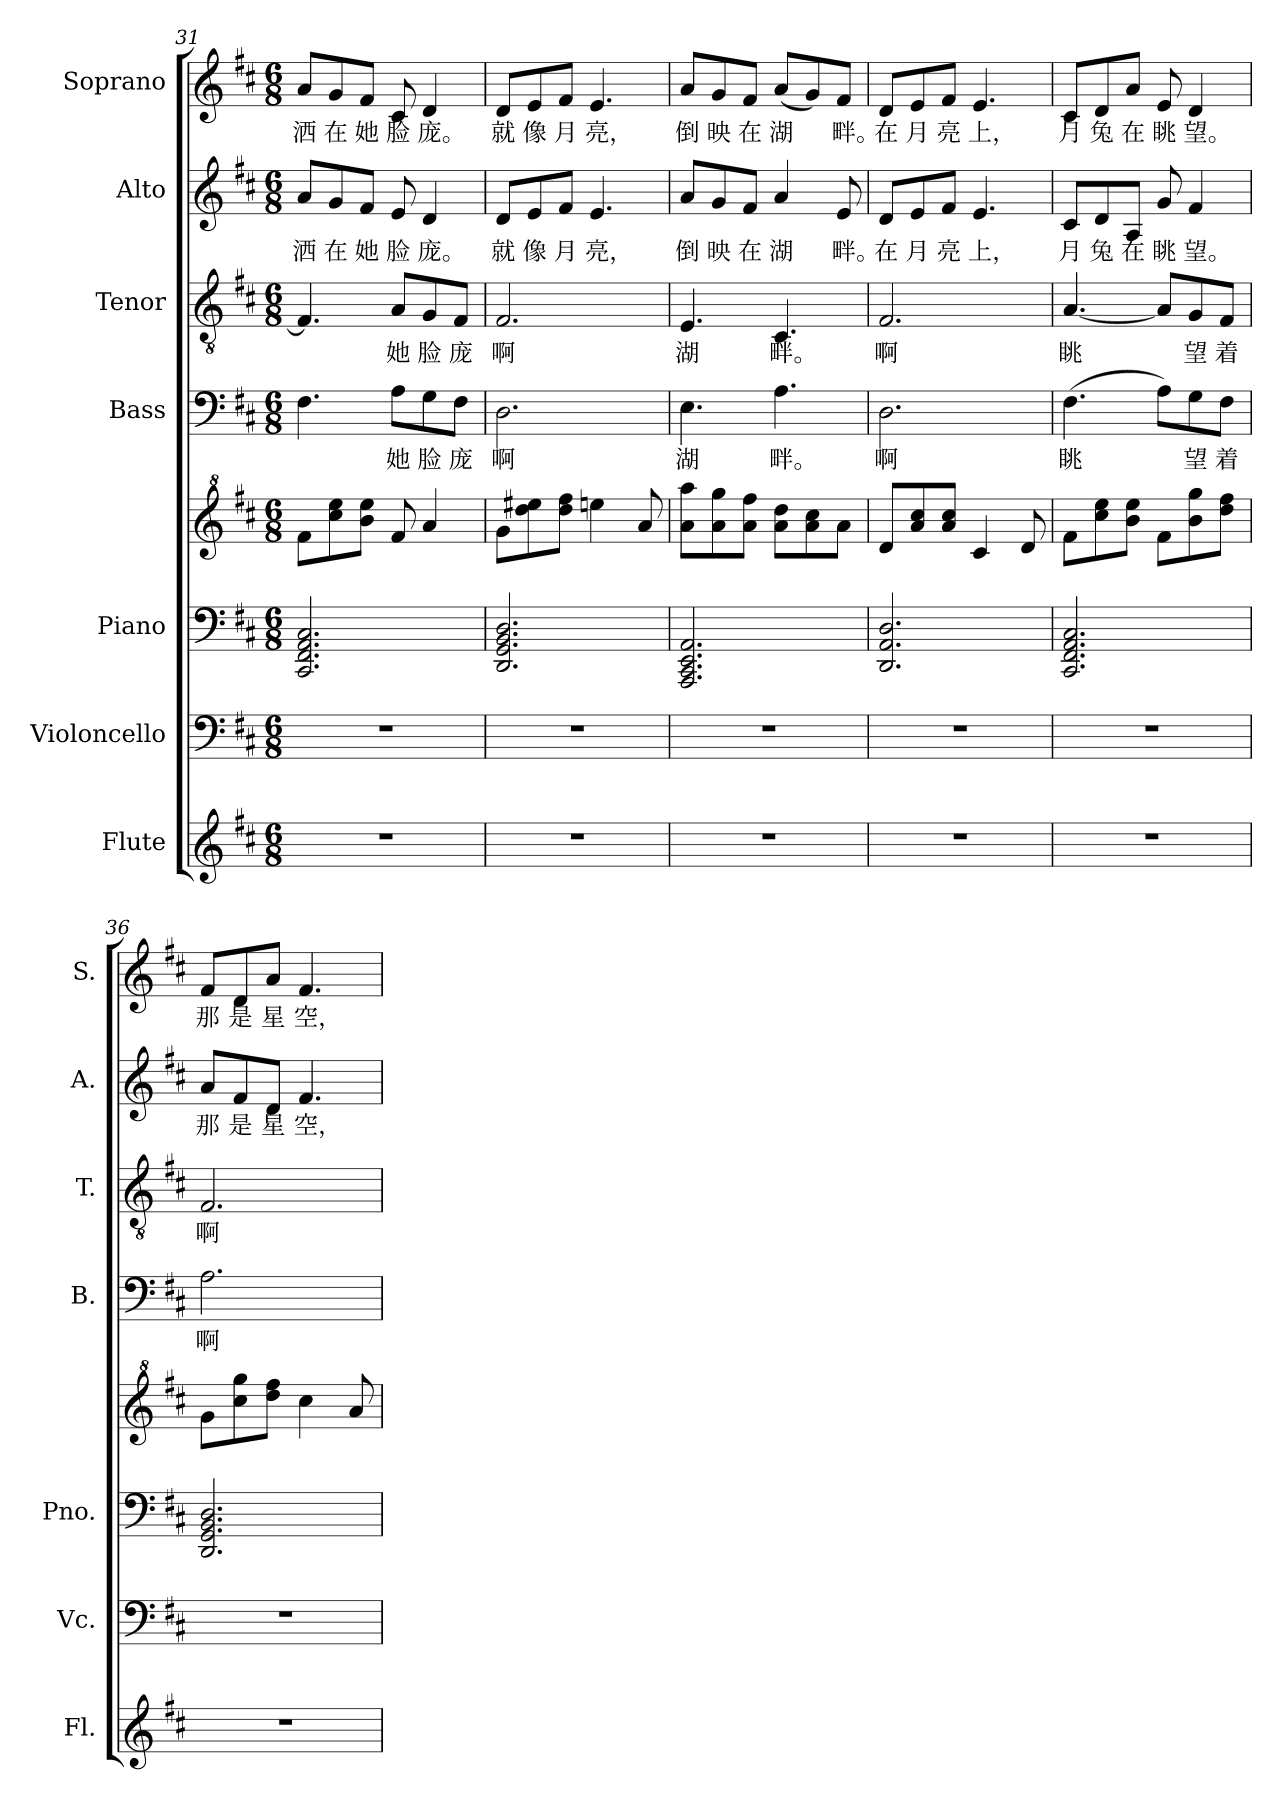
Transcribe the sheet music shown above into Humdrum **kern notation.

**kern	**kern	**kern	**kern	**kern	**text	**kern	**text	**kern	**text	**kern	**text
*part7	*part6	*part5	*part5	*part4	*part4	*part3	*part3	*part2	*part2	*part1	*part1
*staff8	*staff7	*staff6	*staff5	*staff4	*staff4	*staff3	*staff3	*staff2	*staff2	*staff1	*staff1
*I"Flute	*I"Violoncello	*I"Piano	*	*I"Bass	*	*I"Tenor	*	*I"Alto	*	*I"Soprano	*
*I'Fl.	*I'Vc.	*I'Pno.	*	*I'B.	*	*I'T.	*	*I'A.	*	*I'S.	*
*clefG2	*clefF4	*clefF4	*clefG^2	*clefF4	*	*clefGv2	*	*clefG2	*	*clefG2	*
*k[f#c#]	*k[f#c#]	*k[f#c#]	*k[f#c#]	*k[f#c#]	*	*k[f#c#]	*	*k[f#c#]	*	*k[f#c#]	*
*M6/8	*M6/8	*M6/8	*M6/8	*M6/8	*	*M6/8	*	*M6/8	*	*M6/8	*
=31	=31	=31	=31	=31	=31	=31	=31	=31	=31	=31	=31
!	!	!	!	!	!	!	!	!	!LO:LY:b	!	!LO:LY:b
2.r	2.r	2.CC#/ 2.FF#/ 2.AA/ 2.C#/	8ff#\L	4.F#\	.	4.F#/]	.	8a/L	洒	8a/L	洒
!	!	!	!	!	!	!	!	!	!LO:LY:b	!	!LO:LY:b
.	.	.	8ccc#\ 8eee\	.	.	.	.	8g/	在	8g/	在
!	!	!	!	!	!	!	!	!	!LO:LY:b	!	!LO:LY:b
.	.	.	8bb\ 8eee\J	.	.	.	.	8f#/J	她	8f#/J	她
!	!	!	!	!	!LO:LY:b	!	!LO:LY:b	!	!LO:LY:b	!	!LO:LY:b
.	.	.	8ff#/	8A\L	她	8A/L	她	8e/	脸	8c#/	脸
!	!	!	!	!	!LO:LY:b	!	!LO:LY:b	!	!LO:LY:b	!	!LO:LY:b
.	.	.	4aa/	8G\	脸	8G/	脸	4d/	庞。	4d/	庞。
!	!	!	!	!	!LO:LY:b	!	!LO:LY:b	!	!	!	!
.	.	.	.	8F#\J	庞	8F#/J	庞	.	.	.	.
=32	=32	=32	=32	=32	=32	=32	=32	=32	=32	=32	=32
!	!	!	!	!	!LO:LY:b	!	!LO:LY:b	!	!LO:LY:b	!	!LO:LY:b
2.r	2.r	2.DD/ 2.GG/ 2.BB/ 2.D/	8gg\L	2.D\	啊	2.F#/	啊	8d/L	就	8d/L	就
!	!	!	!	!	!	!	!	!	!LO:LY:b	!	!LO:LY:b
.	.	.	8ddd\ 8eee#X\	.	.	.	.	8e/	像	8e/	像
!	!	!	!	!	!	!	!	!	!LO:LY:b	!	!LO:LY:b
.	.	.	8ddd\ 8fff#\J	.	.	.	.	8f#/J	月	8f#/J	月
!	!	!	!	!	!	!	!	!	!LO:LY:b	!	!LO:LY:b
.	.	.	4eeen\	.	.	.	.	4.e/	亮，	4.e/	亮，
.	.	.	8aa/	.	.	.	.	.	.	.	.
=33	=33	=33	=33	=33	=33	=33	=33	=33	=33	=33	=33
!	!	!	!	!	!LO:LY:b	!	!LO:LY:b	!	!LO:LY:b	!	!LO:LY:b
2.r	2.r	2.AAA/ 2.CC#/ 2.EE/ 2.AA/	8aa\ 8aaa\L	4.E\	湖	4.E/	湖	8a/L	倒	8a/L	倒
!	!	!	!	!	!	!	!	!	!LO:LY:b	!	!LO:LY:b
.	.	.	8aa\ 8ggg\	.	.	.	.	8g/	映	8g/	映
!	!	!	!	!	!	!	!	!	!LO:LY:b	!	!LO:LY:b
.	.	.	8aa\ 8fff#\J	.	.	.	.	8f#/J	在	8f#/J	在
!	!	!	!	!	!LO:LY:b	!	!LO:LY:b	!	!LO:LY:b	!	!LO:LY:b
.	.	.	8aa\ 8ddd\L	4.A\	畔。	4.C#/	畔。	4a/	湖	(8a/L	湖
.	.	.	8aa\ 8ccc#\	.	.	.	.	.	.	8g/)	.
!	!	!	!	!	!	!	!	!	!LO:LY:b	!	!LO:LY:b
.	.	.	8aa\J	.	.	.	.	8e/	畔。	8f#/J	畔。
!!LO:PB:g=z
=34	=34	=34	=34	=34	=34	=34	=34	=34	=34	=34	=34
!	!	!	!	!	!LO:LY:b	!	!LO:LY:b	!	!LO:LY:b	!	!LO:LY:b
2.r	2.r	2.DD/ 2.AA/ 2.D/	8dd/L	2.D\	啊	2.F#/	啊	8d/L	在	8d/L	在
!	!	!	!	!	!	!	!	!	!LO:LY:b	!	!LO:LY:b
.	.	.	8aa/ 8ccc#/	.	.	.	.	8e/	月	8e/	月
!	!	!	!	!	!	!	!	!	!LO:LY:b	!	!LO:LY:b
.	.	.	8aa/ 8ccc#/J	.	.	.	.	8f#/J	亮	8f#/J	亮
!	!	!	!	!	!	!	!	!	!LO:LY:b	!	!LO:LY:b
.	.	.	4cc#/	.	.	.	.	4.e/	上，	4.e/	上，
.	.	.	8dd/	.	.	.	.	.	.	.	.
=35	=35	=35	=35	=35	=35	=35	=35	=35	=35	=35	=35
!	!	!	!	!	!LO:LY:b	!	!LO:LY:b	!	!LO:LY:b	!	!LO:LY:b
2.r	2.r	2.CC#/ 2.FF#/ 2.AA/ 2.C#/	8ff#\L	(4.F#\	眺	[4.A/	眺	8c#/L	月	8c#/L	月
!	!	!	!	!	!	!	!	!	!LO:LY:b	!	!LO:LY:b
.	.	.	8ccc#\ 8eee\	.	.	.	.	8d/	兔	8d/	兔
!	!	!	!	!	!	!	!	!	!LO:LY:b	!	!LO:LY:b
.	.	.	8bb\ 8eee\J	.	.	.	.	8A/J	在	8a/J	在
!	!	!	!	!	!	!	!	!	!LO:LY:b	!	!LO:LY:b
.	.	.	8ff#\L	8A\L)	.	8A/L]	.	8g/	眺	8e/	眺
!	!	!	!	!	!LO:LY:b	!	!LO:LY:b	!	!LO:LY:b	!	!LO:LY:b
.	.	.	8bb\ 8ggg\	8G\	望	8G/	望	4f#/	望。	4d/	望。
!	!	!	!	!	!LO:LY:b	!	!LO:LY:b	!	!	!	!
.	.	.	8ddd\ 8fff#\J	8F#\J	着	8F#/J	着	.	.	.	.
=36	=36	=36	=36	=36	=36	=36	=36	=36	=36	=36	=36
!	!	!	!	!	!LO:LY:b	!	!LO:LY:b	!	!LO:LY:b	!	!LO:LY:b
2.r	2.r	2.DD/ 2.GG/ 2.BB/ 2.D/	8gg\L	2.A\	啊	2.F#/	啊	8a/L	那	8f#/L	那
!	!	!	!	!	!	!	!	!	!LO:LY:b	!	!LO:LY:b
.	.	.	8ccc#\ 8ggg\	.	.	.	.	8f#/	是	8d/	是
!	!	!	!	!	!	!	!	!	!LO:LY:b	!	!LO:LY:b
.	.	.	8ddd\ 8fff#\J	.	.	.	.	8d/J	星	8a/J	星
!	!	!	!	!	!	!	!	!	!LO:LY:b	!	!LO:LY:b
.	.	.	4ccc#\	.	.	.	.	4.f#/	空，	4.f#/	空，
.	.	.	8aa/	.	.	.	.	.	.	.	.
=	=	=	=	=	=	=	=	=	=	=	=
*-	*-	*-	*-	*-	*-	*-	*-	*-	*-	*-	*-
